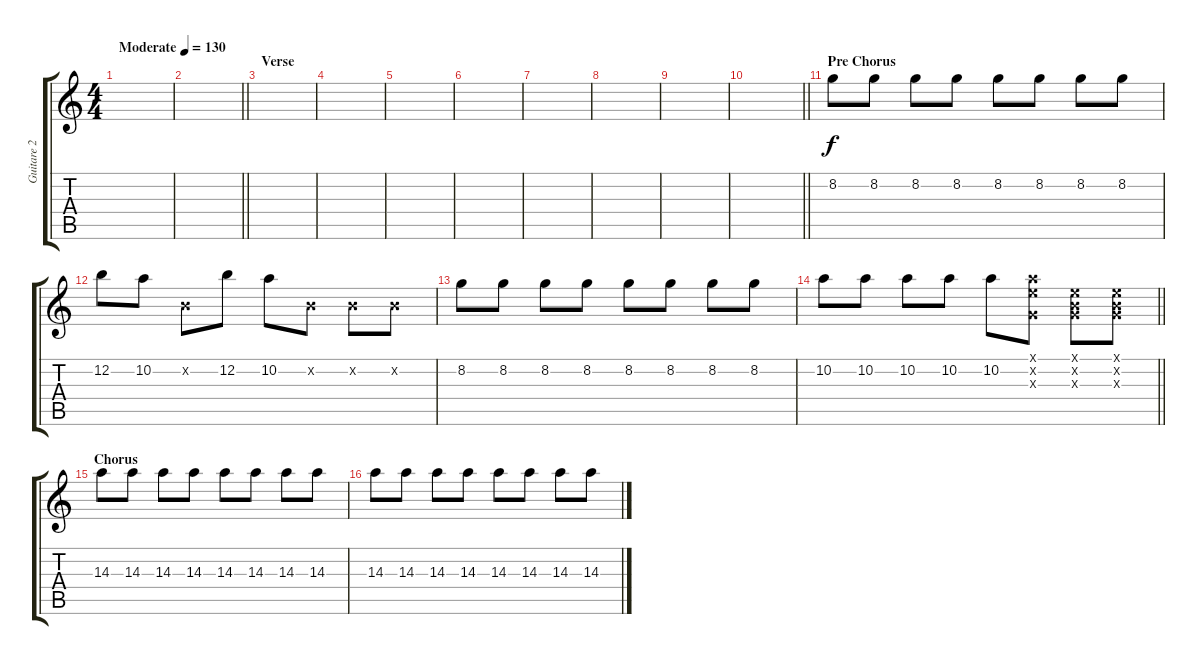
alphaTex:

\track ("Guitare 2" "Guitare 2") {instrument distortionguitar}
\staff {score tabs}
\tuning (E4 B3 G3 D3 A2 E2) {hide}
\ts (4 4)
\tempo (130 "Moderate")
\clef g2
\ks c
|
\barLineRight lightlight
|
\section ("" "Verse")
|
|
|
|
|
|
|
\barLineRight lightlight
|
\section ("" "Pre Chorus")
8.2.8 8.2.8 8.2.8 8.2.8 8.2.8 8.2.8 8.2.8 8.2.8 |
12.2.8 10.2.8 0.2{x}.8 12.2.8 10.2.8 0.2{x}.8 0.2{x}.8 0.2{x}.8 |
8.2.8 8.2.8 8.2.8 8.2.8 8.2.8 8.2.8 8.2.8 8.2.8 |
\barLineRight lightlight
10.2.8 10.2.8 10.2.8 10.2.8 10.2.8 (0.1{x} 10.2{x} 0.3{x}).8 (0.1{x} 0.2{x} 0.3{x}).8 (0.1{x} 0.2{x} 0.3{x}).8 |
\section ("" "Chorus")
14.3.8 14.3.8 14.3.8 14.3.8 14.3.8 14.3.8 14.3.8 14.3.8 |
14.3.8 14.3.8 14.3.8 14.3.8 14.3.8 14.3.8 14.3.8 14.3.8
